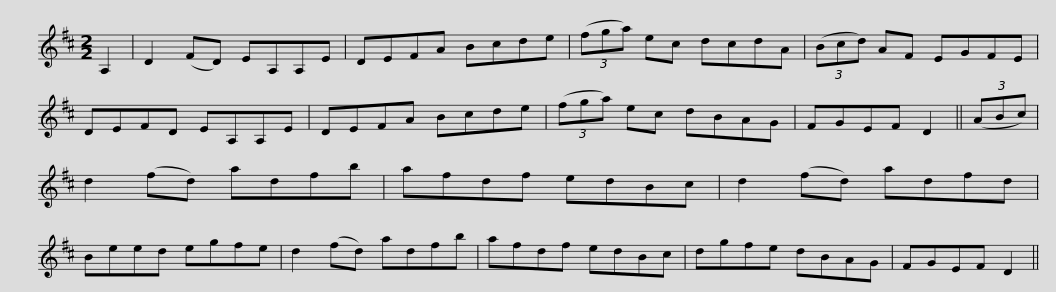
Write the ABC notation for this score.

X:1
L:1/8
M:2/2
I:linebreak $
K:D
V:1 treble
V:1
 A,2 | D2 (FD) EA,A,E | DEFA Bcde | (3(fga) ec dcdA | (3(Bcd) AF EGFE | %5
 DEFD EA,A,E |$ DEFA Bcde | (3(fga) ec dBAG | FGEF D2 || (3(ABc) | %10
 d2 (fd) adfb | afdf edBc |$ d2 (fd) adfd | Beed egfe | d2 (fd) adfb | %15
 afdf edBc | dgfe dBAG | FGEF D2 || %18
